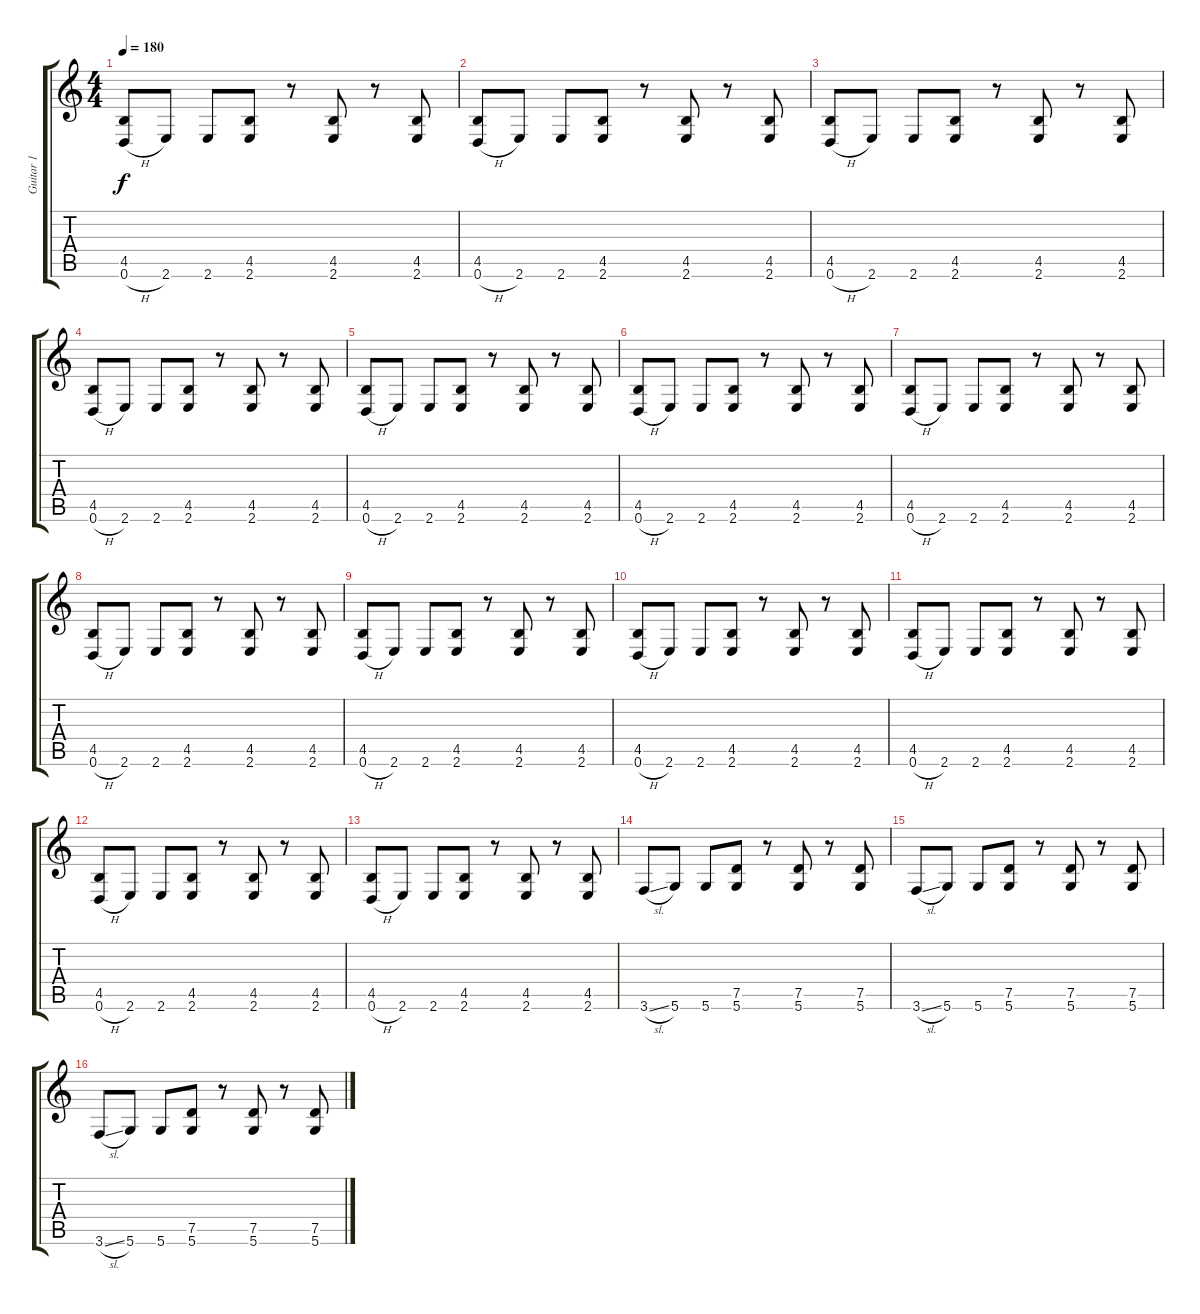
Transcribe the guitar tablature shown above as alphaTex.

\track ("Guitar 1" "Guitar 1") {instrument distortionguitar}
\staff {score tabs}
\tuning (D4 A3 F3 C3 G2 D2) {hide}
\ts (4 4)
\tempo 180
\clef g2
\ks c
(4.5 0.6{h}).8{dy f} 2.6.8 2.6.8 (4.5 2.6).8 r.8 (4.5 2.6).8 r.8 (4.5 2.6).8 |
(4.5 0.6{h}).8 2.6.8 2.6.8 (4.5 2.6).8 r.8 (4.5 2.6).8 r.8 (4.5 2.6).8 |
(4.5 0.6{h}).8 2.6.8 2.6.8 (4.5 2.6).8 r.8 (4.5 2.6).8 r.8 (4.5 2.6).8 |
(4.5 0.6{h}).8 2.6.8 2.6.8 (4.5 2.6).8 r.8 (4.5 2.6).8 r.8 (4.5 2.6).8 |
(4.5 0.6{h}).8 2.6.8 2.6.8 (4.5 2.6).8 r.8 (4.5 2.6).8 r.8 (4.5 2.6).8 |
(4.5 0.6{h}).8 2.6.8 2.6.8 (4.5 2.6).8 r.8 (4.5 2.6).8 r.8 (4.5 2.6).8 |
(4.5 0.6{h}).8 2.6.8 2.6.8 (4.5 2.6).8 r.8 (4.5 2.6).8 r.8 (4.5 2.6).8 |
(4.5 0.6{h}).8 2.6.8 2.6.8 (4.5 2.6).8 r.8 (4.5 2.6).8 r.8 (4.5 2.6).8 |
(4.5 0.6{h}).8 2.6.8 2.6.8 (4.5 2.6).8 r.8 (4.5 2.6).8 r.8 (4.5 2.6).8 |
(4.5 0.6{h}).8 2.6.8 2.6.8 (4.5 2.6).8 r.8 (4.5 2.6).8 r.8 (4.5 2.6).8 |
(4.5 0.6{h}).8 2.6.8 2.6.8 (4.5 2.6).8 r.8 (4.5 2.6).8 r.8 (4.5 2.6).8 |
(4.5 0.6{h}).8 2.6.8 2.6.8 (4.5 2.6).8 r.8 (4.5 2.6).8 r.8 (4.5 2.6).8 |
(4.5 0.6{h}).8 2.6.8 2.6.8 (4.5 2.6).8 r.8 (4.5 2.6).8 r.8 (4.5 2.6).8 |
3.6{sl}.8 5.6.8 5.6.8 (7.5 5.6).8 r.8 (7.5 5.6).8 r.8 (7.5 5.6).8 |
3.6{sl}.8 5.6.8 5.6.8 (7.5 5.6).8 r.8 (7.5 5.6).8 r.8 (7.5 5.6).8 |
3.6{sl}.8 5.6.8 5.6.8 (7.5 5.6).8 r.8 (7.5 5.6).8 r.8 (7.5 5.6).8
